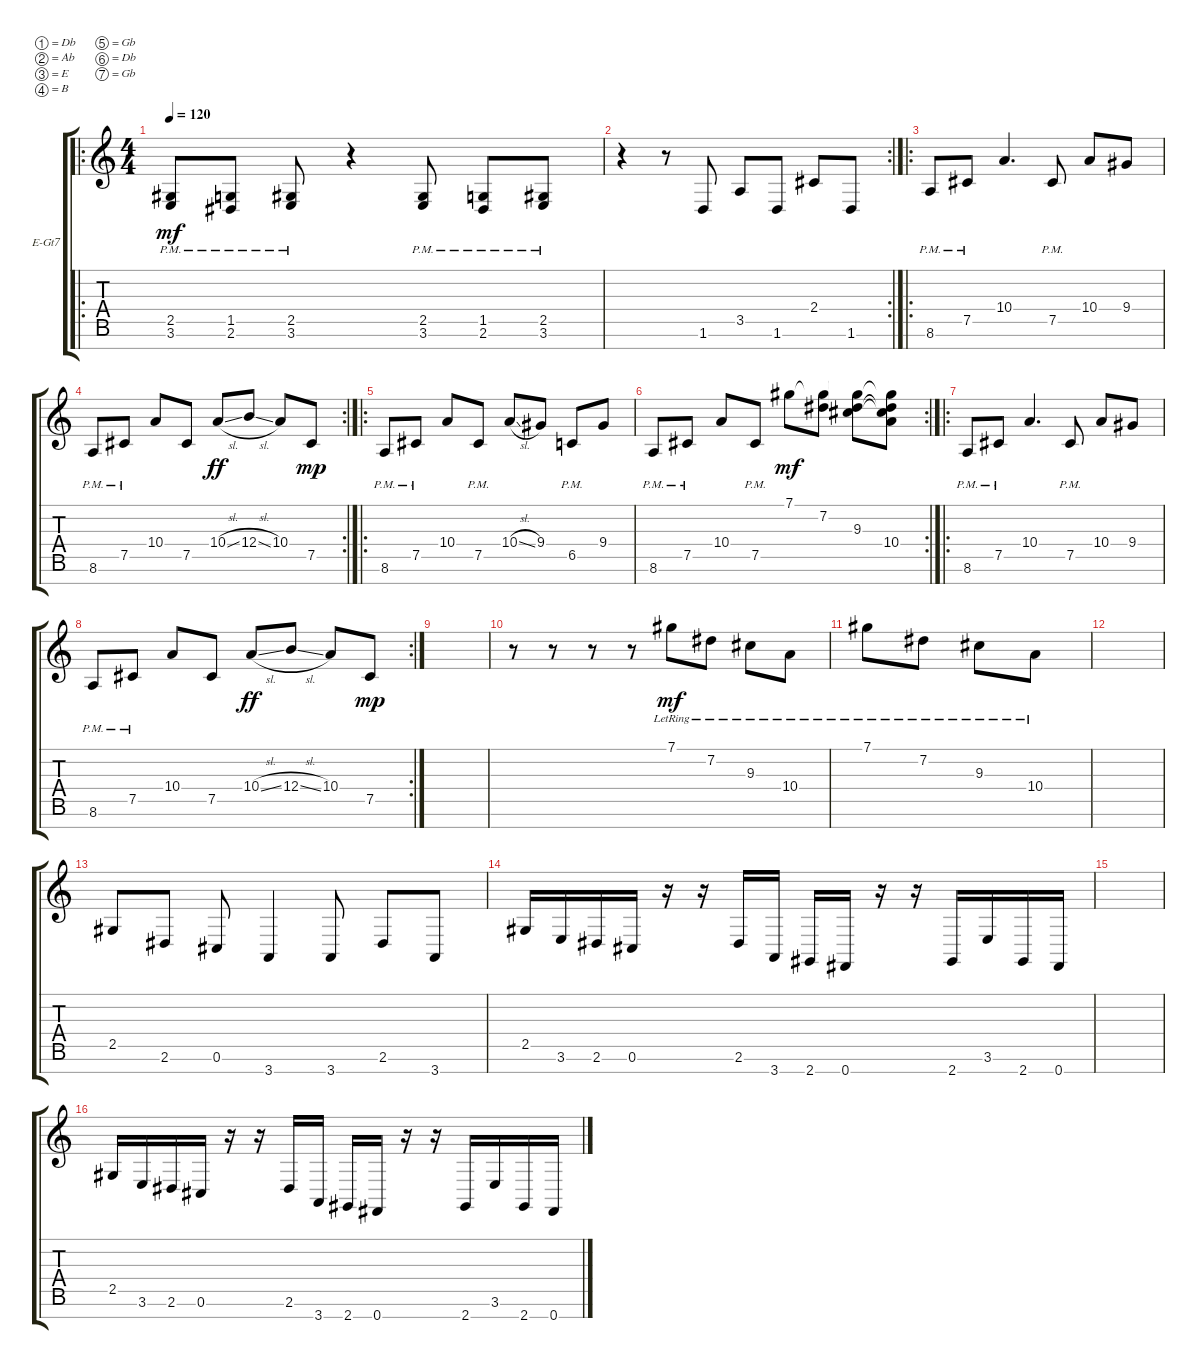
\defaultSystemsLayout 4
\bracketExtendMode groupsimilarinstruments
\firstSystemTrackNameOrientation horizontal
\otherSystemsTrackNameOrientation horizontal
\track ("Electric Guitar" "E-Gt7") {instrument distortionguitar}
\staff {score tabs}
\tuning (Db4 Ab3 E3 B2 Gb2 Db2 Gb1)
\ro
\ts (4 4)
\tempo 120
\clef g2
\ks c
(3.6{pm} 2.5{pm}).8{dy mf} (2.6{pm} 1.5{pm}).8 (3.6{pm} 2.5{pm}).8 r.4 (3.6{pm} 2.5{pm}).8 (2.6{pm} 1.5{pm}).8 (3.6{pm} 2.5{pm}).8 |
\rc 2
r.4 r.8 1.6.8 3.5.8 1.6.8 2.4.8 1.6.8 |
\ro
8.6{pm}.8 7.5{pm}.8 10.4.4{d} 7.5{pm}.8 10.4.8 9.4.8 |
\rc 2
8.6{pm}.8 7.5{pm}.8 10.4.8 7.5.8 10.4{sl}.8{dy ff} 12.4{sl}.8 10.4.8 7.5.8{dy mp} |
\ro
8.6{pm}.8 7.5{pm}.8 10.4.8 7.5{pm}.8 10.4{sl}.8 9.4.8 6.5{pm}.8 9.4.8 |
\rc 2
8.6{pm}.8 7.5{pm}.8 10.4.8 7.5{pm}.8 7.1.8{dy mf} (7.2 7.1{t}).8 (9.3 7.1{t} 7.2{t}).8 (10.4 7.1{t} 7.2{t} 9.3{t}).8 |
\ro
8.6{pm}.8 7.5{pm}.8 10.4.4{d} 7.5{pm}.8 10.4.8 9.4.8 |
\rc 2
8.6{pm}.8 7.5{pm}.8 10.4.8 7.5.8 10.4{sl}.8{dy ff} 12.4{sl}.8 10.4.8 7.5.8{dy mp} |
|
r.8 r.8 r.8 r.8 7.1{lr}.8{dy mf} 7.2{lr}.8 9.3{lr}.8 10.4{lr}.8 |
7.1{lr}.8 7.2{lr}.8 9.3{lr}.8 10.4{lr}.8 |
|
2.5.8 2.6.8 0.6.8 3.7.4 3.7.8 2.6.8 3.7.8 |
2.5.16 3.6.16 2.6.16 0.6.16 r.16 r.16 2.6.16 3.7.16 2.7.16 0.7.16 r.16 r.16 2.7.16 3.6.16 2.7.16 0.7.16 |
|
2.5.16 3.6.16 2.6.16 0.6.16 r.16 r.16 2.6.16 3.7.16 2.7.16 0.7.16 r.16 r.16 2.7.16 3.6.16 2.7.16 0.7.16
